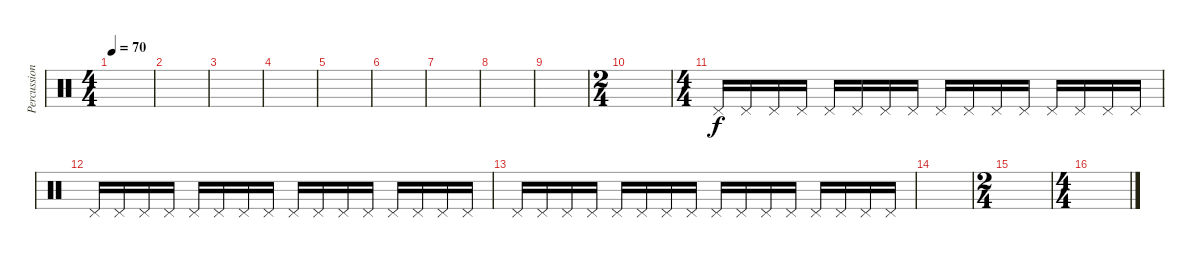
\track ("Percussion" "Percussion") {instrument percussion}
\staff {score}
\articulation defaults
\ts (4 4)
\tempo 70
\clef neutral
\ks c
|
|
|
|
|
|
|
|
|
\ts (2 4)
|
\ts (4 4)
"Pedal Hi-Hat (hit)".16 "Pedal Hi-Hat (hit)".16 "Pedal Hi-Hat (hit)".16 "Pedal Hi-Hat (hit)".16 "Pedal Hi-Hat (hit)".16 "Pedal Hi-Hat (hit)".16 "Pedal Hi-Hat (hit)".16 "Pedal Hi-Hat (hit)".16 "Pedal Hi-Hat (hit)".16 "Pedal Hi-Hat (hit)".16 "Pedal Hi-Hat (hit)".16 "Pedal Hi-Hat (hit)".16 "Pedal Hi-Hat (hit)".16 "Pedal Hi-Hat (hit)".16 "Pedal Hi-Hat (hit)".16 "Pedal Hi-Hat (hit)".16 |
"Pedal Hi-Hat (hit)".16 "Pedal Hi-Hat (hit)".16 "Pedal Hi-Hat (hit)".16 "Pedal Hi-Hat (hit)".16 "Pedal Hi-Hat (hit)".16 "Pedal Hi-Hat (hit)".16 "Pedal Hi-Hat (hit)".16 "Pedal Hi-Hat (hit)".16 "Pedal Hi-Hat (hit)".16 "Pedal Hi-Hat (hit)".16 "Pedal Hi-Hat (hit)".16 "Pedal Hi-Hat (hit)".16 "Pedal Hi-Hat (hit)".16 "Pedal Hi-Hat (hit)".16 "Pedal Hi-Hat (hit)".16 "Pedal Hi-Hat (hit)".16 |
"Pedal Hi-Hat (hit)".16 "Pedal Hi-Hat (hit)".16 "Pedal Hi-Hat (hit)".16 "Pedal Hi-Hat (hit)".16 "Pedal Hi-Hat (hit)".16 "Pedal Hi-Hat (hit)".16 "Pedal Hi-Hat (hit)".16 "Pedal Hi-Hat (hit)".16 "Pedal Hi-Hat (hit)".16 "Pedal Hi-Hat (hit)".16 "Pedal Hi-Hat (hit)".16 "Pedal Hi-Hat (hit)".16 "Pedal Hi-Hat (hit)".16 "Pedal Hi-Hat (hit)".16 "Pedal Hi-Hat (hit)".16 "Pedal Hi-Hat (hit)".16 |
|
\ts (2 4)
|
\ts (4 4)
